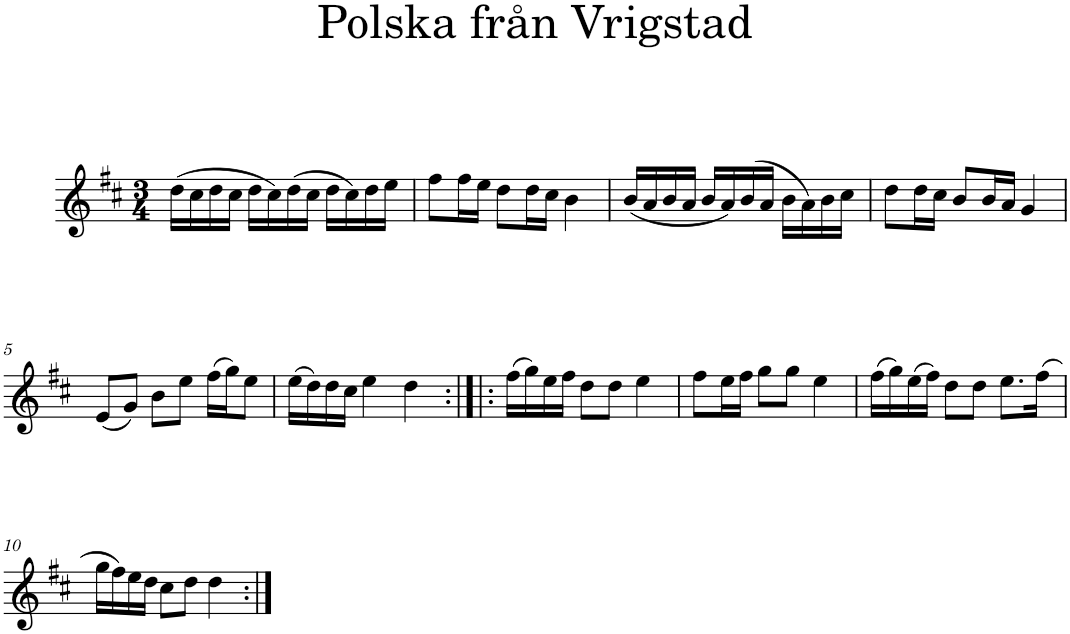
**kern
*part1
*staff1
*I"Piano
*I'Pno
*clefG2
*k[f#c#]
*D:
*M3/4
=1
(16dd\LL
16cc#\
16dd\
16cc#\JJ
16dd\LL
16cc#\)
(16dd\
16cc#\JJ
16dd\LL
16cc#\)
16dd\
16ee\JJ
=2
8ff#\L
16ff#\L
16ee\JJ
8dd\L
16dd\L
16cc#\JJ
4b\
=3
(16b/LL
16a/
16b/
16a/JJ
16b/LL
16a/)
(16b/
16a/JJ
16b\LL
16a\)
16b\
16cc#\JJ
=4
8dd\L
16dd\L
16cc#\JJ
8b/L
16b/L
16a/JJ
4g/
!!LO:LB:g=z
=5
(8e/L
8g/J)
8b\L
8ee\J
(16ff#\LL
16gg\J)
8ee\J
=6
(16ee\LL
16dd\)
16dd\
16cc#\JJ
4ee\
4dd\
=7:|!|:
(16ff#\LL
16gg\)
16ee\
16ff#\JJ
8dd\L
8dd\J
4ee\
=8
8ff#\L
16ee\L
16ff#\JJ
8gg\L
8gg\J
4ee\
=9
(16ff#\LL
16gg\)
(16ee\
16ff#\JJ)
8dd\L
8dd\J
8.ee\L
(16ff#\Jk
!!LO:LB:g=z
=10
16gg\LL
16ff#\)
16ee\
16dd\JJ
8cc#\L
8dd\J
4dd\
=:|!
*-
